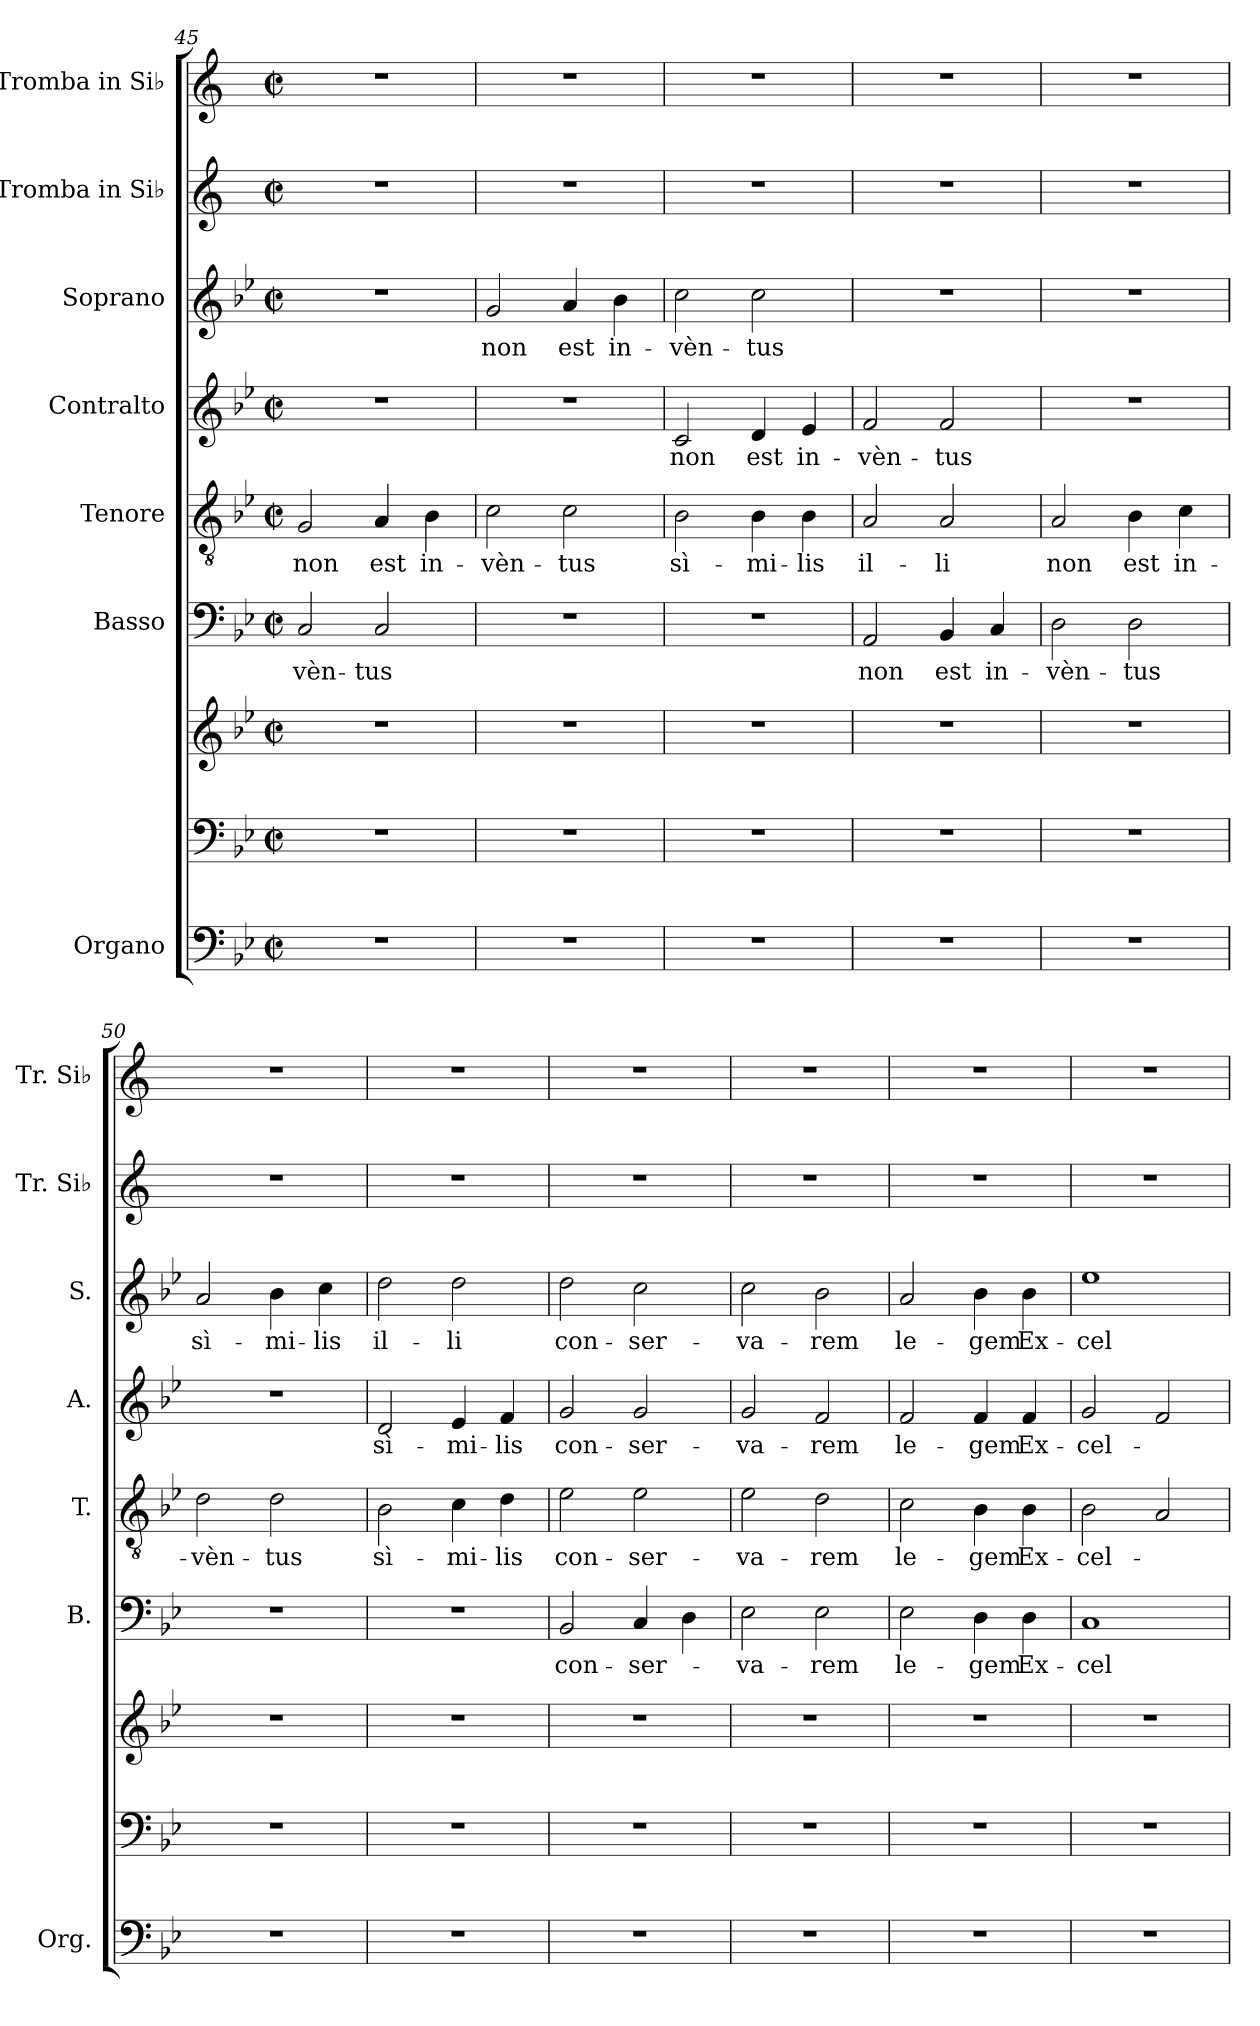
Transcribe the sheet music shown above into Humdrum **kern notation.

**kern	**kern	**kern	**kern	**text	**kern	**text	**kern	**text	**kern	**text	**kern	**kern
*part7	*part7	*part7	*part6	*part6	*part5	*part5	*part4	*part4	*part3	*part3	*part2	*part1
*staff9	*staff8	*staff7	*staff6	*staff6	*staff5	*staff5	*staff4	*staff4	*staff3	*staff3	*staff2	*staff1
*I"Organo	*	*	*I"Basso	*	*I"Tenore	*	*I"Contralto	*	*I"Soprano	*	*I"Tromba in Si♭	*I"Tromba in Si♭
*I'Org.	*	*	*I'B.	*	*I'T.	*	*I'A.	*	*I'S.	*	*I'Tr. Si♭	*I'Tr. Si♭
*clefF4	*clefF4	*clefG2	*clefF4	*	*clefGv2	*	*clefG2	*	*clefG2	*	*clefG2	*clefG2
*	*	*	*	*	*	*	*	*	*	*	*ITrd1c2	*ITrd1c2
*k[b-e-]	*k[b-e-]	*k[b-e-]	*k[b-e-]	*	*k[b-e-]	*	*k[b-e-]	*	*k[b-e-]	*	*k[b-e-]	*k[b-e-]
*M2/2	*M2/2	*M2/2	*M2/2	*	*M2/2	*	*M2/2	*	*M2/2	*	*M2/2	*M2/2
*met(c|)	*met(c|)	*met(c|)	*met(c|)	*	*met(c|)	*	*met(c|)	*	*met(c|)	*	*met(c|)	*met(c|)
=45	=45	=45	=45	=45	=45	=45	=45	=45	=45	=45	=45	=45
!	!	!	!	!LO:LY:b	!	!LO:LY:b	!	!	!	!	!	!
1r	1r	1r	2C/	-vèn-	2G/	non	1r	.	1r	.	1r	1r
!	!	!	!	!LO:LY:b	!	!LO:LY:b	!	!	!	!	!	!
.	.	.	2C/	-tus	4A/	est	.	.	.	.	.	.
!	!	!	!	!	!	!LO:LY:b	!	!	!	!	!	!
.	.	.	.	.	4B-\	in-	.	.	.	.	.	.
=46	=46	=46	=46	=46	=46	=46	=46	=46	=46	=46	=46	=46
!	!	!	!	!	!	!LO:LY:b	!	!	!	!LO:LY:b	!	!
1r	1r	1r	1r	.	2c\	-vèn-	1r	.	2g/	non	1r	1r
!	!	!	!	!	!	!LO:LY:b	!	!	!	!LO:LY:b	!	!
.	.	.	.	.	2c\	-tus	.	.	4a/	est	.	.
!	!	!	!	!	!	!	!	!	!	!LO:LY:b	!	!
.	.	.	.	.	.	.	.	.	4b-\	in-	.	.
=47	=47	=47	=47	=47	=47	=47	=47	=47	=47	=47	=47	=47
!	!	!	!	!	!	!LO:LY:b	!	!LO:LY:b	!	!LO:LY:b	!	!
1r	1r	1r	1r	.	2B-\	sì-	2c/	non	2cc\	-vèn-	1r	1r
!	!	!	!	!	!	!LO:LY:b	!	!LO:LY:b	!	!LO:LY:b	!	!
.	.	.	.	.	4B-\	-mi-	4d/	est	2cc\	-tus	.	.
!	!	!	!	!	!	!LO:LY:b	!	!LO:LY:b	!	!	!	!
.	.	.	.	.	4B-\	-lis	4e-/	in-	.	.	.	.
=48	=48	=48	=48	=48	=48	=48	=48	=48	=48	=48	=48	=48
!	!	!	!	!LO:LY:b	!	!LO:LY:b	!	!LO:LY:b	!	!	!	!
1r	1r	1r	2AA/	non	2A/	il-	2f/	-vèn-	1r	.	1r	1r
!	!	!	!	!LO:LY:b	!	!LO:LY:b	!	!LO:LY:b	!	!	!	!
.	.	.	4BB-/	est	2A/	-li	2f/	-tus	.	.	.	.
!	!	!	!	!LO:LY:b	!	!	!	!	!	!	!	!
.	.	.	4C/	in-	.	.	.	.	.	.	.	.
=49	=49	=49	=49	=49	=49	=49	=49	=49	=49	=49	=49	=49
!	!	!	!	!LO:LY:b	!	!LO:LY:b	!	!	!	!	!	!
1r	1r	1r	2D\	-vèn-	2A/	non	1r	.	1r	.	1r	1r
!	!	!	!	!LO:LY:b	!	!LO:LY:b	!	!	!	!	!	!
.	.	.	2D\	-tus	4B-\	est	.	.	.	.	.	.
!	!	!	!	!	!	!LO:LY:b	!	!	!	!	!	!
.	.	.	.	.	4c\	in-	.	.	.	.	.	.
!!LO:PB:g=z
=50	=50	=50	=50	=50	=50	=50	=50	=50	=50	=50	=50	=50
!	!	!	!	!	!	!LO:LY:b	!	!	!	!LO:LY:b	!	!
1r	1r	1r	1r	.	2d\	-vèn-	1r	.	2a/	sì-	1r	1r
!	!	!	!	!	!	!LO:LY:b	!	!	!	!LO:LY:b	!	!
.	.	.	.	.	2d\	-tus	.	.	4b-\	-mi-	.	.
!	!	!	!	!	!	!	!	!	!	!LO:LY:b	!	!
.	.	.	.	.	.	.	.	.	4cc\	-lis	.	.
=51	=51	=51	=51	=51	=51	=51	=51	=51	=51	=51	=51	=51
!	!	!	!	!	!	!LO:LY:b	!	!LO:LY:b	!	!LO:LY:b	!	!
1r	1r	1r	1r	.	2B-\	sì-	2d/	sì-	2dd\	il-	1r	1r
!	!	!	!	!	!	!LO:LY:b	!	!LO:LY:b	!	!LO:LY:b	!	!
.	.	.	.	.	4c\	-mi-	4e-/	-mi-	2dd\	-li	.	.
!	!	!	!	!	!	!LO:LY:b	!	!LO:LY:b	!	!	!	!
.	.	.	.	.	4d\	-lis	4f/	-lis	.	.	.	.
=52	=52	=52	=52	=52	=52	=52	=52	=52	=52	=52	=52	=52
!	!	!	!	!LO:LY:b	!	!LO:LY:b	!	!LO:LY:b	!	!LO:LY:b	!	!
1r	1r	1r	2BB-/	con-	2e-\	con-	2g/	con-	2dd\	con-	1r	1r
!	!	!	!	!LO:LY:b	!	!LO:LY:b	!	!LO:LY:b	!	!LO:LY:b	!	!
.	.	.	4C/	-ser-	2e-\	-ser-	2g/	-ser-	2cc\	-ser-	.	.
.	.	.	4D\	.	.	.	.	.	.	.	.	.
=53	=53	=53	=53	=53	=53	=53	=53	=53	=53	=53	=53	=53
!	!	!	!	!LO:LY:b	!	!LO:LY:b	!	!LO:LY:b	!	!LO:LY:b	!	!
1r	1r	1r	2E-\	-va-	2e-\	-va-	2g/	-va-	2cc\	-va-	1r	1r
!	!	!	!	!LO:LY:b	!	!LO:LY:b	!	!LO:LY:b	!	!LO:LY:b	!	!
.	.	.	2E-\	-rem	2d\	-rem	2f/	-rem	2b-\	-rem	.	.
=54	=54	=54	=54	=54	=54	=54	=54	=54	=54	=54	=54	=54
!	!	!	!	!LO:LY:b	!	!LO:LY:b	!	!LO:LY:b	!	!LO:LY:b	!	!
1r	1r	1r	2E-\	le-	2c\	-le-	2f/	-le-	2a/	le-	1r	1r
!	!	!	!	!LO:LY:b	!	!LO:LY:b	!	!LO:LY:b	!	!LO:LY:b	!	!
.	.	.	4D\	-gem	4B-\	-gem	4f/	-gem	4b-\	-gem	.	.
!	!	!	!	!LO:LY:b	!	!LO:LY:b	!	!LO:LY:b	!	!LO:LY:b	!	!
.	.	.	4D\	Ex-	4B-\	Ex-	4f/	Ex-	4b-\	Ex-	.	.
=55	=55	=55	=55	=55	=55	=55	=55	=55	=55	=55	=55	=55
!	!	!	!	!LO:LY:b	!	!LO:LY:b	!	!LO:LY:b	!	!LO:LY:b	!	!
1r	1r	1r	1C	-cel-	2B-\	-cel-	2g/	-cel-	1ee-	-cel-	1r	1r
.	.	.	.	.	2A/	.	2f/	.	.	.	.	.
=	=	=	=	=	=	=	=	=	=	=	=	=
*-	*-	*-	*-	*-	*-	*-	*-	*-	*-	*-	*-	*-
